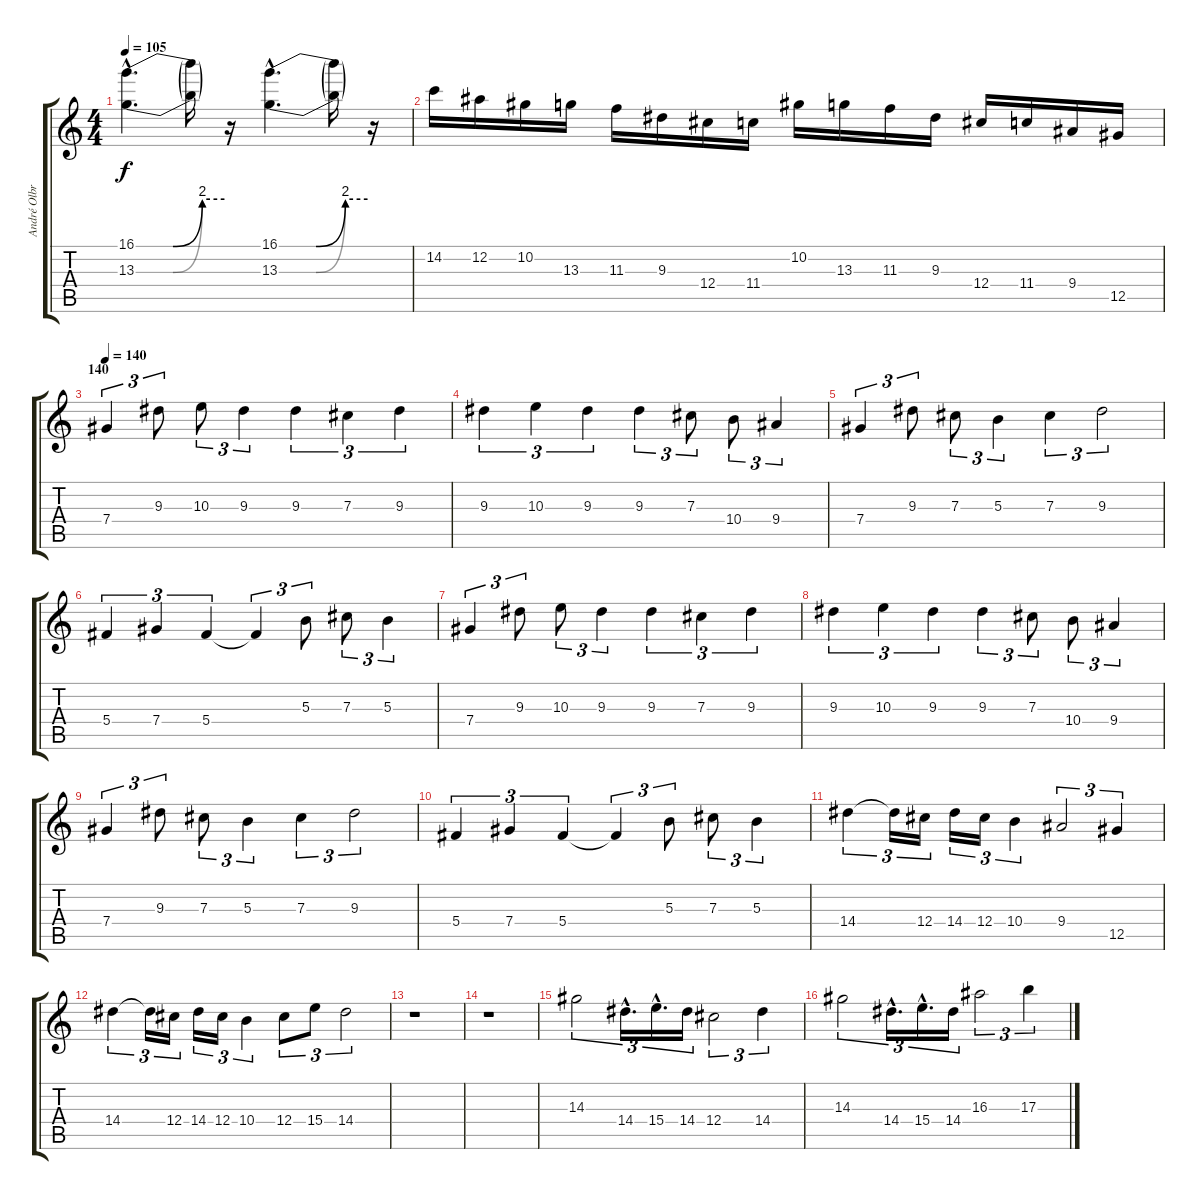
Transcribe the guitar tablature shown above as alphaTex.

\track ("André Olbrich" "André Olbr") {instrument distortionguitar}
\staff {score tabs}
\tuning (Eb4 Bb3 Gb3 Db3 Ab2 Eb2) {hide}
\ts (4 4)
\tempo 105
\clef g2
\ks c
(16.1{be (custom 0 0 25 0 45 8 60 8) hac} 13.3{be (custom 0 0 25 0 45 8 60 8) hac}).4{d dy f} (16.1{t} 13.3{t}).16 r.16 (16.1{be (custom 0 0 25 0 45 8 60 8) hac} 13.3{be (custom 0 0 25 0 45 8 60 8) hac}).4{d} (16.1{t} 13.3{t}).16 r.16 |
14.2.16 12.2.16 10.2.16 13.3.16 11.3.16 9.3.16 12.4.16 11.4.16 10.2.16 13.3.16 11.3.16 9.3.16 12.4.16 11.4.16 9.4.16 12.5.16 |
\section ("" "140")
\tempo 140
7.4.4{tu (3 2) volume 5} 9.3.8{tu (3 2)} 10.3.8{tu (3 2)} 9.3.4{tu (3 2)} 9.3.4{tu (3 2)} 7.3.4{tu (3 2)} 9.3.4{tu (3 2)} |
9.3.4{tu (3 2)} 10.3.4{tu (3 2)} 9.3.4{tu (3 2)} 9.3.4{tu (3 2)} 7.3.8{tu (3 2)} 10.4.8{tu (3 2)} 9.4.4{tu (3 2)} |
7.4.4{tu (3 2)} 9.3.8{tu (3 2)} 7.3.8{tu (3 2)} 5.3.4{tu (3 2)} 7.3.4{tu (3 2)} 9.3.2{tu (3 2)} |
5.4.4{tu (3 2)} 7.4.4{tu (3 2)} 5.4.4{tu (3 2)} 5.4{t}.4{tu (3 2)} 5.3.8{tu (3 2)} 7.3.8{tu (3 2)} 5.3.4{tu (3 2)} |
7.4.4{tu (3 2)} 9.3.8{tu (3 2)} 10.3.8{tu (3 2)} 9.3.4{tu (3 2)} 9.3.4{tu (3 2)} 7.3.4{tu (3 2)} 9.3.4{tu (3 2)} |
9.3.4{tu (3 2)} 10.3.4{tu (3 2)} 9.3.4{tu (3 2)} 9.3.4{tu (3 2)} 7.3.8{tu (3 2)} 10.4.8{tu (3 2)} 9.4.4{tu (3 2)} |
7.4.4{tu (3 2)} 9.3.8{tu (3 2)} 7.3.8{tu (3 2)} 5.3.4{tu (3 2)} 7.3.4{tu (3 2)} 9.3.2{tu (3 2)} |
5.4.4{tu (3 2)} 7.4.4{tu (3 2)} 5.4.4{tu (3 2)} 5.4{t}.4{tu (3 2)} 5.3.8{tu (3 2)} 7.3.8{tu (3 2)} 5.3.4{tu (3 2)} |
14.4.4{tu (3 2)} 14.4{t}.16{tu (3 2)} 12.4.16{tu (3 2)} 14.4.16{tu (3 2)} 12.4.16{tu (3 2)} 10.4.4{tu (3 2)} 9.4.2{tu (3 2)} 12.5.4{tu (3 2)} |
14.4.4{tu (3 2)} 14.4{t}.16{tu (3 2)} 12.4.16{tu (3 2)} 14.4.16{tu (3 2)} 12.4.16{tu (3 2)} 10.4.4{tu (3 2)} 12.4.8{tu (3 2)} 15.4.8{tu (3 2)} 14.4.2{tu (3 2)} |
r.1 |
r.1 |
14.3.2{tu (3 2)} 14.4{hac}.16{d tu (3 2)} 15.4{hac}.16{d tu (3 2)} 14.4.16{tu (3 2)} 12.4.2{tu (3 2)} 14.4.4{tu (3 2)} |
14.3.2{tu (3 2)} 14.4{hac}.16{d tu (3 2)} 15.4{hac}.16{d tu (3 2)} 14.4.16{tu (3 2)} 16.3.2{tu (3 2)} 17.3.4{tu (3 2)}
